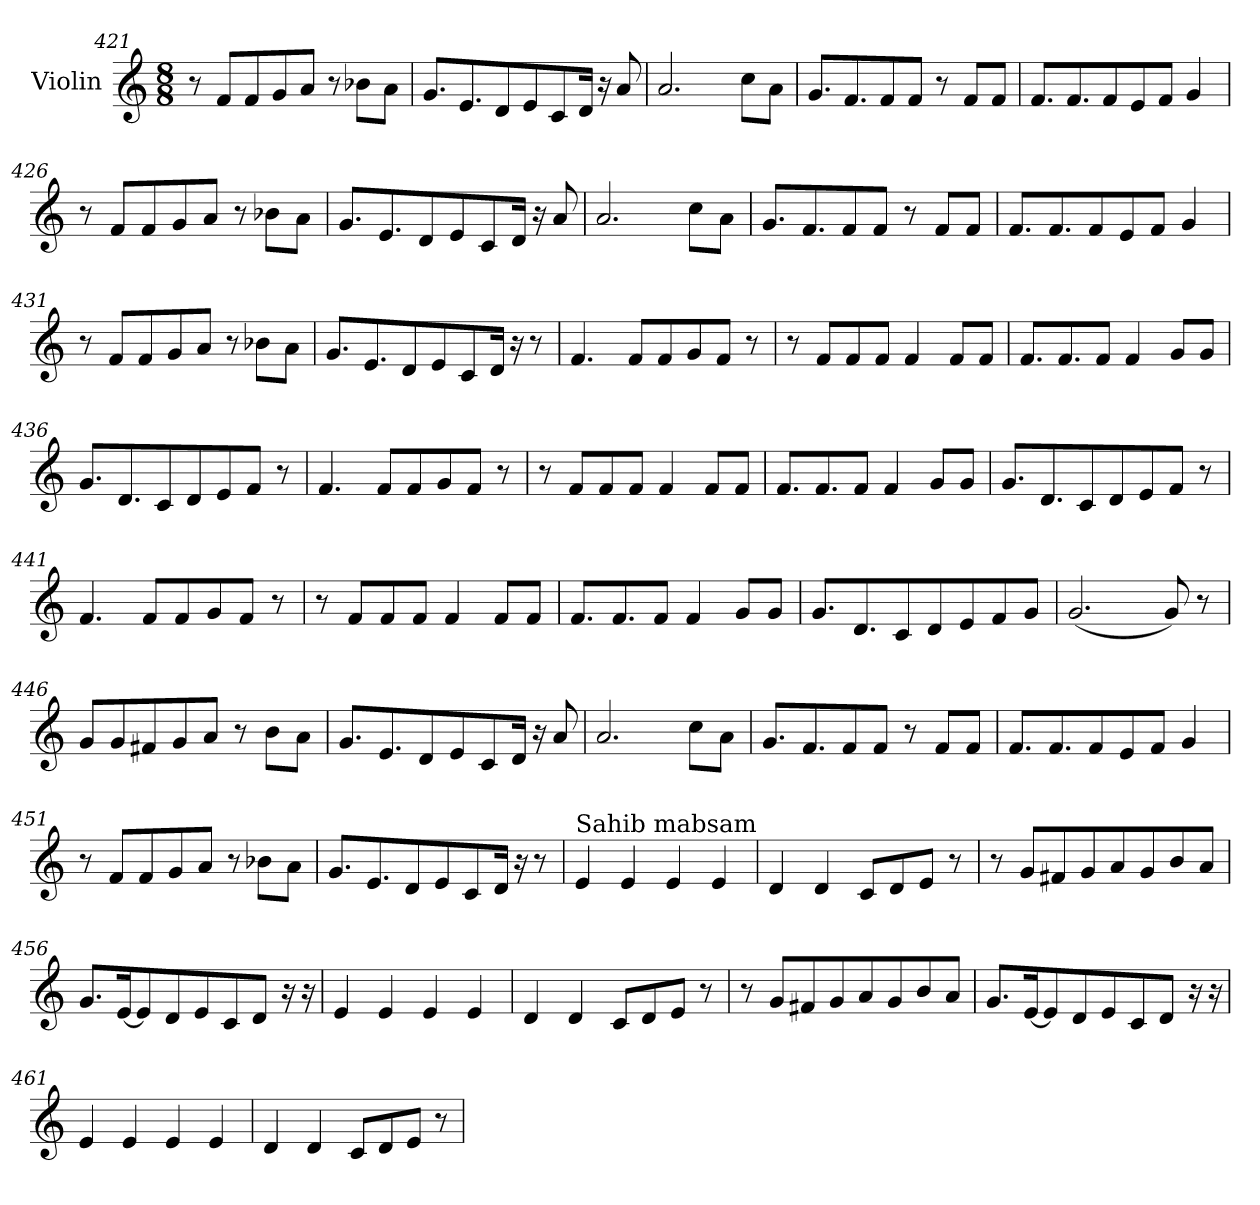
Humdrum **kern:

**kern
*part1
*staff1
*I"Violin
*clefG2
*k[]
*C:
*M8/8
=421
8r
8f/L
8f/
8g/
8a/J
8r
8b-X\L
8a\J
=422
8.g/L
8.e/
8d/
8e/
8c/
16d/Jk
16r
8a/
!!LO:LB:g=z
=423
2.a/
8cc\L
8a\J
=424
8.g/L
8.f/
8f/
8f/J
8r
8f/L
8f/J
=425
8.f/L
8.f/
8f/
8e/
8f/J
4g/
=426
8r
8f/L
8f/
8g/
8a/J
8r
8b-X\L
8a\J
!!LO:PB:g=z
=427
8.g/L
8.e/
8d/
8e/
8c/
16d/Jk
16r
8a/
=428
2.a/
8cc\L
8a\J
=429
8.g/L
8.f/
8f/
8f/J
8r
8f/L
8f/J
=430
8.f/L
8.f/
8f/
8e/
8f/J
4g/
!!LO:LB:g=z
=431
8r
8f/L
8f/
8g/
8a/J
8r
8b-X\L
8a\J
=432
8.g/L
8.e/
8d/
8e/
8c/
16d/Jk
16r
8r
=433
4.f/
8f/L
8f/
8g/
8f/J
8r
=434
8r
8f/L
8f/
8f/J
4f/
8f/L
8f/J
!!LO:LB:g=z
=435
8.f/L
8.f/
8f/J
4f/
8g/L
8g/J
=436
8.g/L
8.d/
8c/
8d/
8e/
8f/J
8r
=437
4.f/
8f/L
8f/
8g/
8f/J
8r
=438
8r
8f/L
8f/
8f/J
4f/
8f/L
8f/J
!!LO:LB:g=z
=439
8.f/L
8.f/
8f/J
4f/
8g/L
8g/J
=440
8.g/L
8.d/
8c/
8d/
8e/
8f/J
8r
=441
4.f/
8f/L
8f/
8g/
8f/J
8r
=442
8r
8f/L
8f/
8f/J
4f/
8f/L
8f/J
!!LO:LB:g=z
=443
8.f/L
8.f/
8f/J
4f/
8g/L
8g/J
=444
8.g/L
8.d/
8c/
8d/
8e/
8f/
8g/J
=445
(<2.g/
8g/)
8r
=446
8g/L
8g/
8f#X/
8g/
8a/J
8r
8b\L
8a\J
!!LO:LB:g=z
=447
8.g/L
8.e/
8d/
8e/
8c/
16d/Jk
16r
8a/
=448
2.a/
8cc\L
8a\J
=449
8.g/L
8.f/
8f/
8f/J
8r
8f/L
8f/J
=450
8.f/L
8.f/
8f/
8e/
8f/J
4g/
!!LO:LB:g=z
=451
8r
8f/L
8f/
8g/
8a/J
8r
8b-X\L
8a\J
=452
8.g/L
8.e/
8d/
8e/
8c/
16d/Jk
16r
8r
=453
!LO:TX:a:t=Sahib mabsam
4e/
4e/
4e/
4e/
=454
4d/
4d/
8c/L
8d/
8e/J
8r
!!LO:LB:g=z
=455
8r
8g/L
8f#X/
8g/
8a/
8g/
8b/
8a/J
=456
8.g/L
[16e/K
8e/]
8d/
8e/
8c/
8d/J
16r
16r
=457
4e/
4e/
4e/
4e/
=458
4d/
4d/
8c/L
8d/
8e/J
8r
!!LO:PB:g=z
=459
8r
8g/L
8f#X/
8g/
8a/
8g/
8b/
8a/J
=460
8.g/L
[16e/K
8e/]
8d/
8e/
8c/
8d/J
16r
16r
=461
4e/
4e/
4e/
4e/
=462
4d/
4d/
8c/L
8d/
8e/J
8r
=
*-
